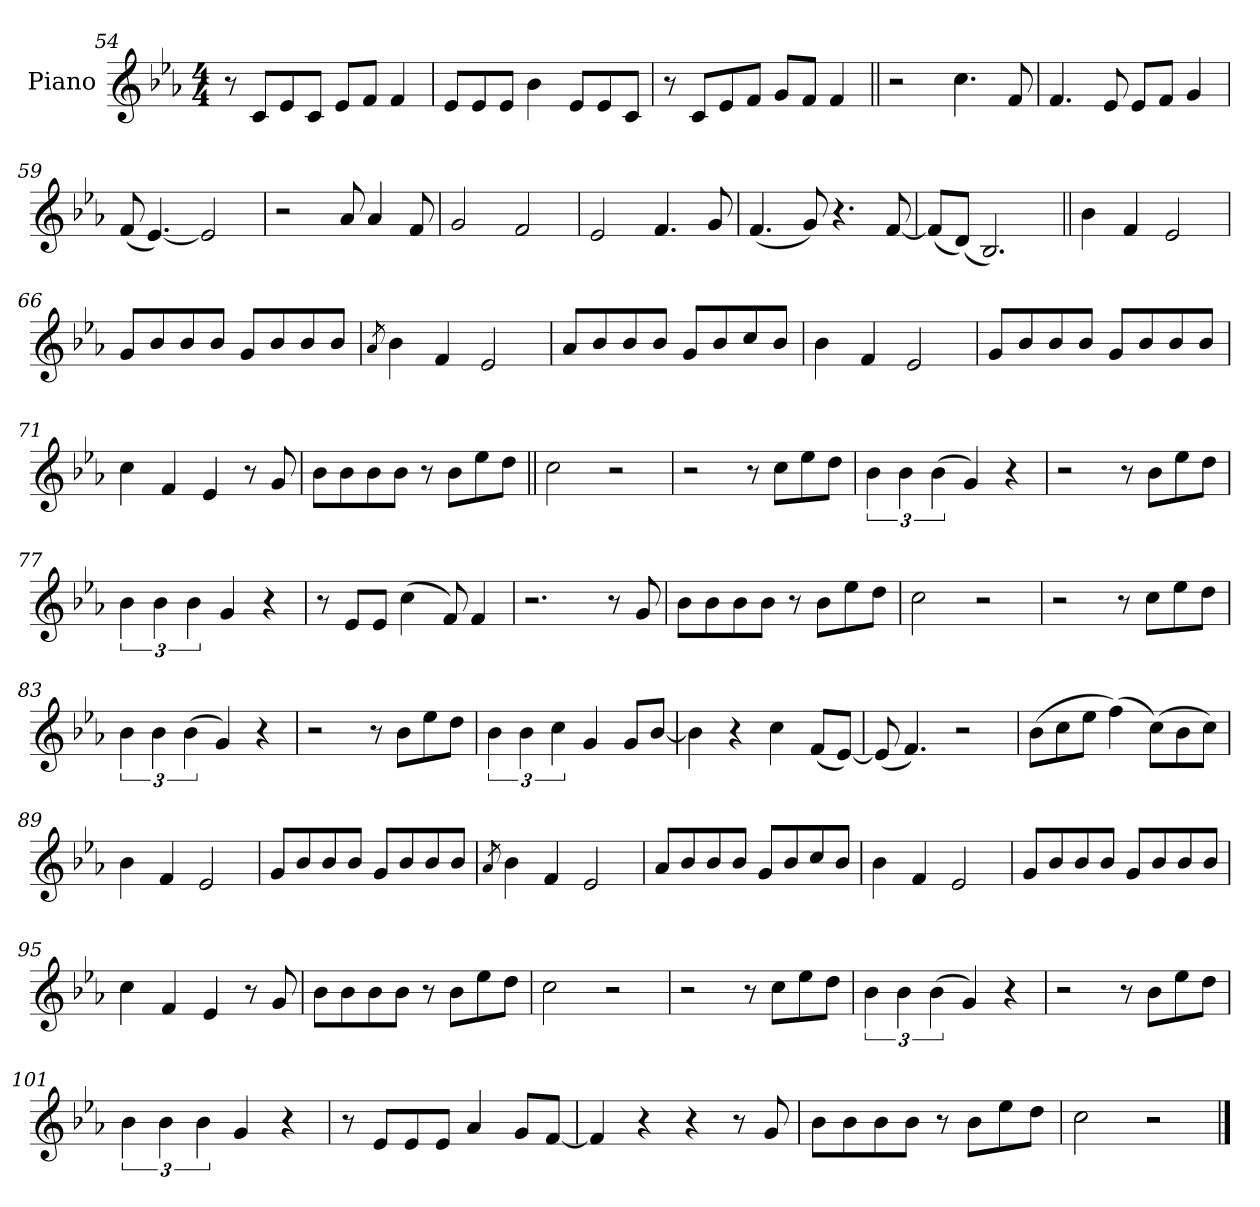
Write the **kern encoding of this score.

**kern
*part1
*staff1
*I"Piano
*I'Pno.
*clefG2
*k[b-e-a-]
*M4/4
=54
8r
8cL
8e-
8cJ
8e-L
8fJ
4f
=55
8e-L
8e-
8e-J
4b-
8e-L
8e-
8cJ
=56
8r
8cL
8e-
8fJ
8gL
8fJ
4f
=57||
2r
4.cc
8f
=58
4.f
8e-
8e-L
8fJ
4g
=59
(8f
[4.e-)
2e-]
=60
2r
8a-
4a-
8f
=61
2g
2f
=62
2e-
4.f
8g
=63
(4.f
8g)
4.r
[8f
=64
(8fL]
(8dJ)
2.B-)
=65||
4b-
4f
2e-
=66
8gL
8b-
8b-
8b-J
8gL
8b-
8b-
8b-J
=67
8qa-
4b-
4f
2e-
=68
8a-L
8b-
8b-
8b-J
8gL
8b-
8cc
8b-J
=69
4b-
4f
2e-
=70
8gL
8b-
8b-
8b-J
8gL
8b-
8b-
8b-J
=71
4cc
4f
4e-
8r
8g
=72
8b-L
8b-
8b-
8b-J
8r
8b-L
8ee-
8ddJ
=73||
2cc
2r
=74
2r
8r
8ccL
8ee-
8ddJ
=75
6b-
6b-
(6b-
4g)
4r
=76
2r
8r
8b-L
8ee-
8ddJ
=77
6b-
6b-
6b-
4g
4r
=78
8r
8e-L
8e-J
(4cc
8f)
4f
=79
2.r
8r
8g
=80
8b-L
8b-
8b-
8b-J
8r
8b-L
8ee-
8ddJ
=81
2cc
2r
=82
2r
8r
8ccL
8ee-
8ddJ
=83
6b-
6b-
(6b-
4g)
4r
=84
2r
8r
8b-L
8ee-
8ddJ
=85
6b-
6b-
6cc
4g
8g!L
[8b-!J
=86
4b-!]
4r
4cc!
(8f!L
[8e-!J)
=87
(8e-!]
4.f!)
2r
=88
(8b-!L
8cc!
8ee-!J
(4ff!)
(8cc!L)
8b-!
8cc!J)
=89
4b-
4f
2e-
=90
8gL
8b-
8b-
8b-J
8gL
8b-
8b-
8b-J
=91
8qa-
4b-
4f
2e-
=92
8a-L
8b-
8b-
8b-J
8gL
8b-
8cc
8b-J
=93
4b-
4f
2e-
=94
8gL
8b-
8b-
8b-J
8gL
8b-
8b-
8b-J
=95
4cc
4f
4e-
8r
8g
=96
8b-L
8b-
8b-
8b-J
8r
8b-L
8ee-
8ddJ
=97
2cc
2r
=98
2r
8r
8ccL
8ee-
8ddJ
=99
6b-
6b-
(6b-
4g)
4r
=100
2r
8r
8b-L
8ee-
8ddJ
=101
6b-
6b-
6b-
4g
4r
=102
8r
8e-L
8e-
8e-J
4a-
8gL
[8fJ
=103
4f]
4r
4r
8r
8g
=104
8b-L
8b-
8b-
8b-J
8r
8b-L
8ee-
8ddJ
=105
2cc
2r
==
*-
